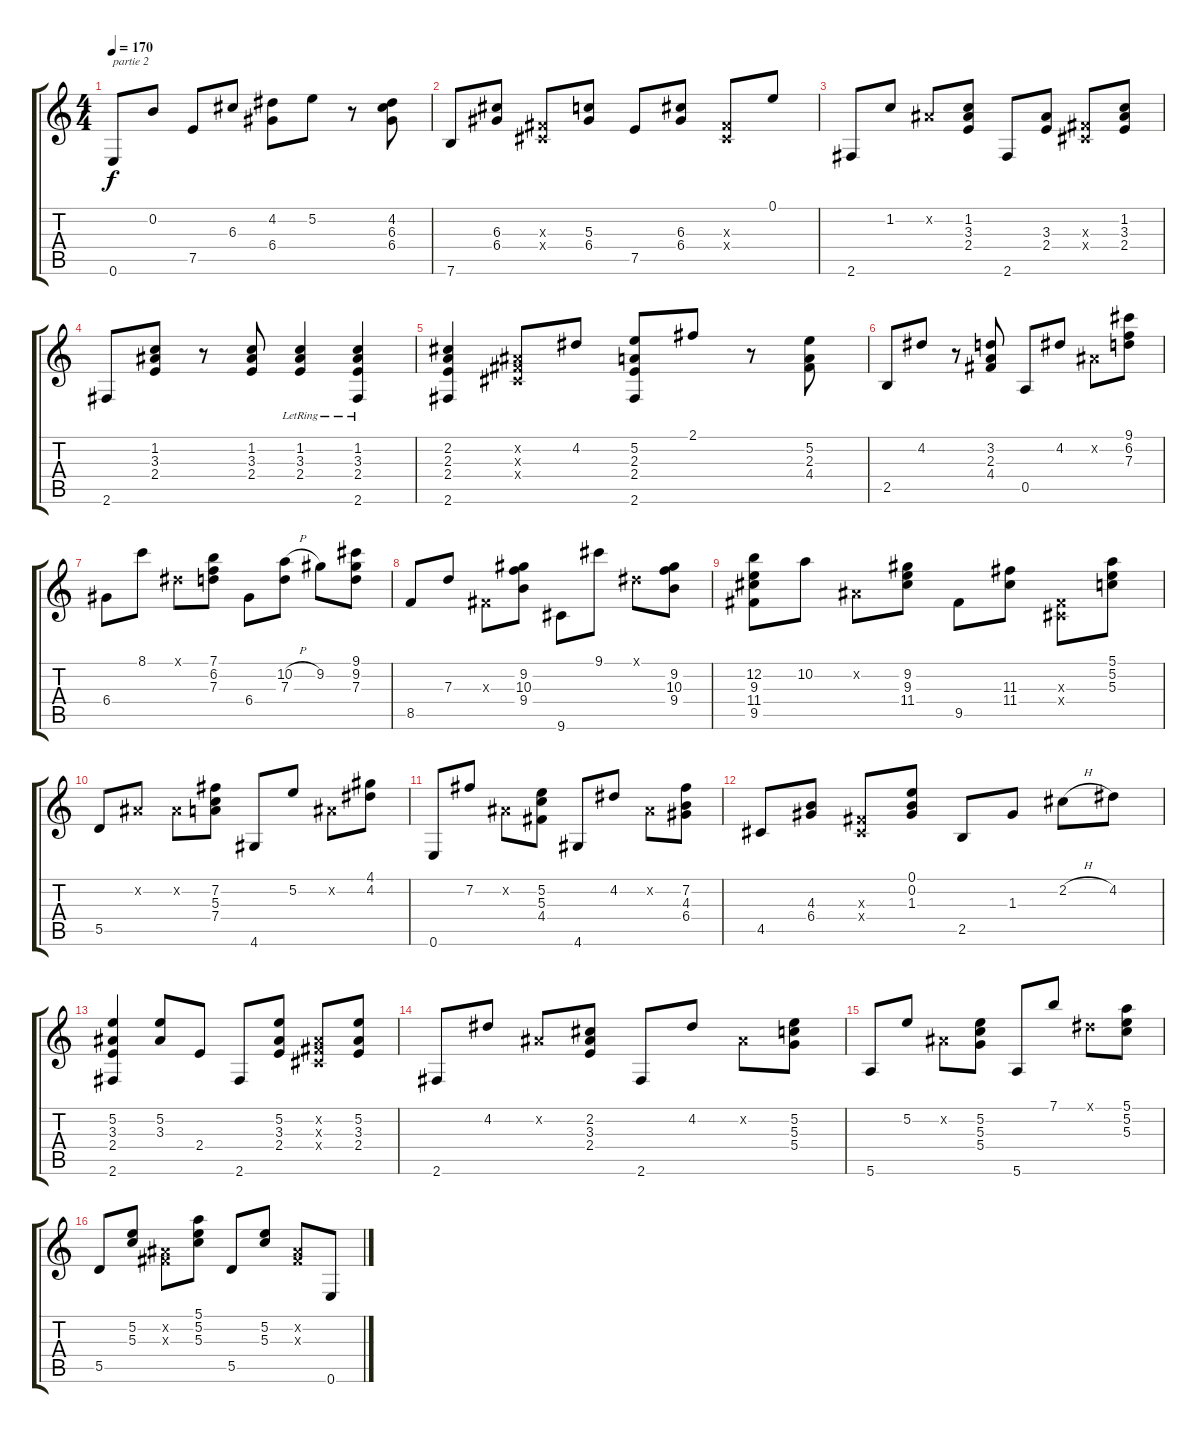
\track "" {instrument electricbasspick}
\staff {score tabs}
\tuning (E4 B3 G3 D3 A2 E2) {hide}
\ts (4 4)
\tempo 170
\clef g2
\ks c
0.6.8{txt "partie 2" dy f} 0.2.8 7.5.8 6.3.8 (4.2 6.4).8 5.2.8 r.8 (4.2 6.3 6.4).8 |
7.6.8 (6.3 6.4).8 (-1.3{x} -1.4{x}).8 (5.3 6.4).8 7.5.8 (6.3 6.4).8 (-1.3{x} -1.4{x}).8 0.1.8 |
2.6.8 1.2.8 -1.2{x}.8 (1.2 3.3 2.4).8 2.6.8 (3.3 2.4).8 (-1.3{x} -1.4{x}).8 (1.2 3.3 2.4).8 |
2.6.8 (1.2 3.3 2.4).8 r.8 (1.2 3.3 2.4).8 (1.2 3.3 2.4{lr}).4 (1.2 3.3 2.4 2.6{lr}).4 |
(2.2 2.3 2.4 2.6).4 (-1.2{x} -1.3{x} -1.4{x}).8 4.2.8 (5.2 2.3 2.4 2.6).8 2.1.8 r.8 (5.2 2.3 4.4).8 |
2.5.8 4.2.8 r.8 (3.2 2.3 4.4).8 0.5.8 4.2.8 -1.2{x}.8 (9.1 6.2 7.3).8 |
6.4.8 8.1.8 -1.1{x}.8 (7.1 6.2 7.3).8 6.4.8 (10.2{h} 7.3).8 9.2.8 (9.1 9.2 7.3).8 |
8.5.8 7.3.8 -1.3{x}.8 (9.2 10.3 9.4).8 9.6.8 9.1.8 -1.1{x}.8 (9.2 10.3 9.4).8 |
(12.2 9.3 11.4 9.5).8 10.2.8 -1.2{x}.8 (9.2 9.3 11.4).8 9.5.8 (11.3 11.4).8 (-1.3{x} -1.4{x}).8 (5.1 5.2 5.3).8 |
5.5.8 -1.2{x}.8 -1.2{x}.8 (7.2 5.3 7.4).8 4.6.8 5.2.8 -1.2{x}.8 (4.1 4.2).8 |
0.6.8 7.2.8 -1.2{x}.8 (5.2 5.3 4.4).8 4.6.8 4.2.8 -1.2{x}.8 (7.2 4.3 6.4).8 |
4.5.8 (4.3 6.4).8 (-1.3{x} -1.4{x}).8 (0.1 0.2 1.3).8 2.5.8 1.3.8 2.2{h}.8 4.2.8 |
(5.2 3.3 2.4 2.6).4 (5.2 3.3).8 2.4.8 2.6.8 (5.2 3.3 2.4).8 (-1.2{x} -1.3{x} -1.4{x}).8 (5.2 3.3 2.4).8 |
2.6.8 4.2.8 -1.2{x}.8 (2.2 3.3 2.4).8 2.6.8 4.2.8 -1.2{x}.8 (5.2 5.3 5.4).8 |
5.6.8 5.2.8 -1.2{x}.8 (5.2 5.3 5.4).8 5.6.8 7.1.8 -1.1{x}.8 (5.1 5.2 5.3).8 |
5.5.8 (5.2 5.3).8 (-1.2{x} -1.3{x}).8 (5.1 5.2 5.3).8 5.5.8 (5.2 5.3).8 (-1.2{x} -1.3{x}).8 0.6.8
